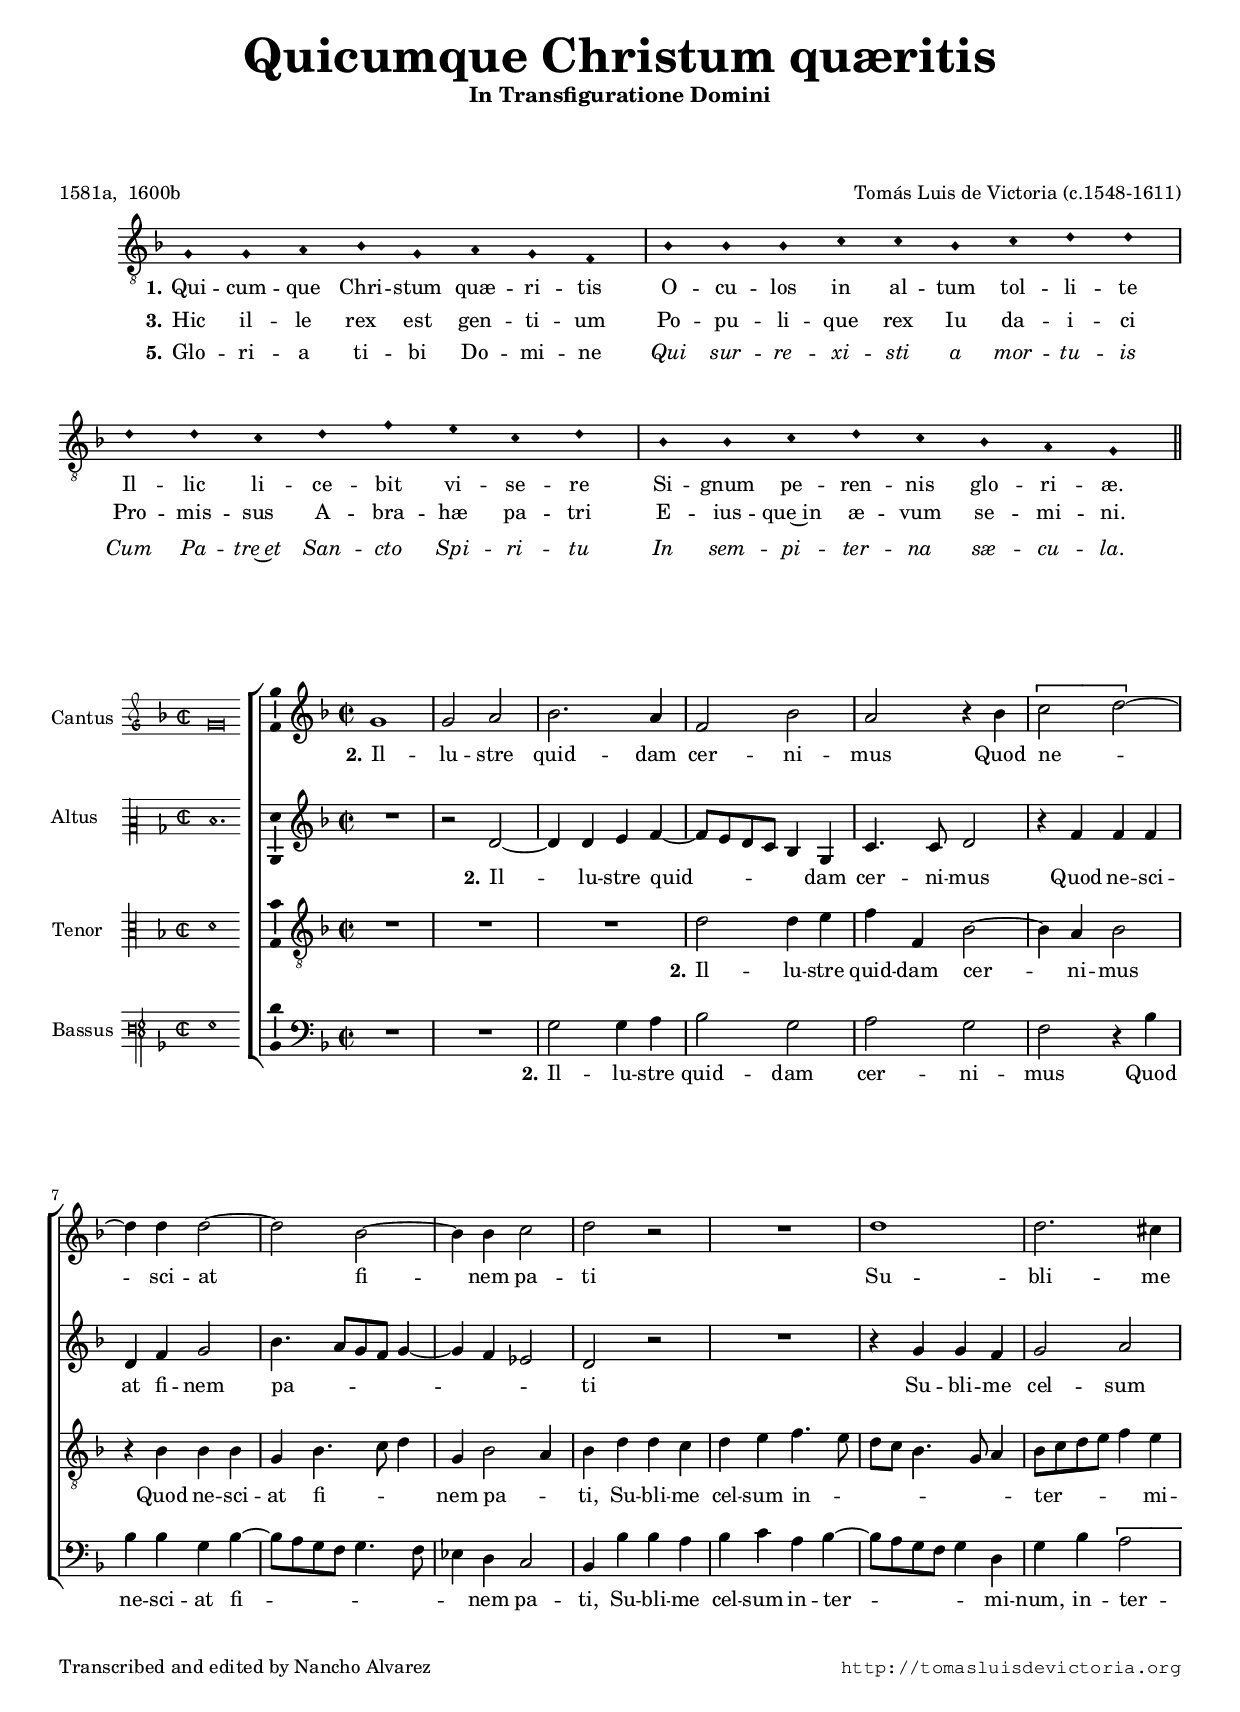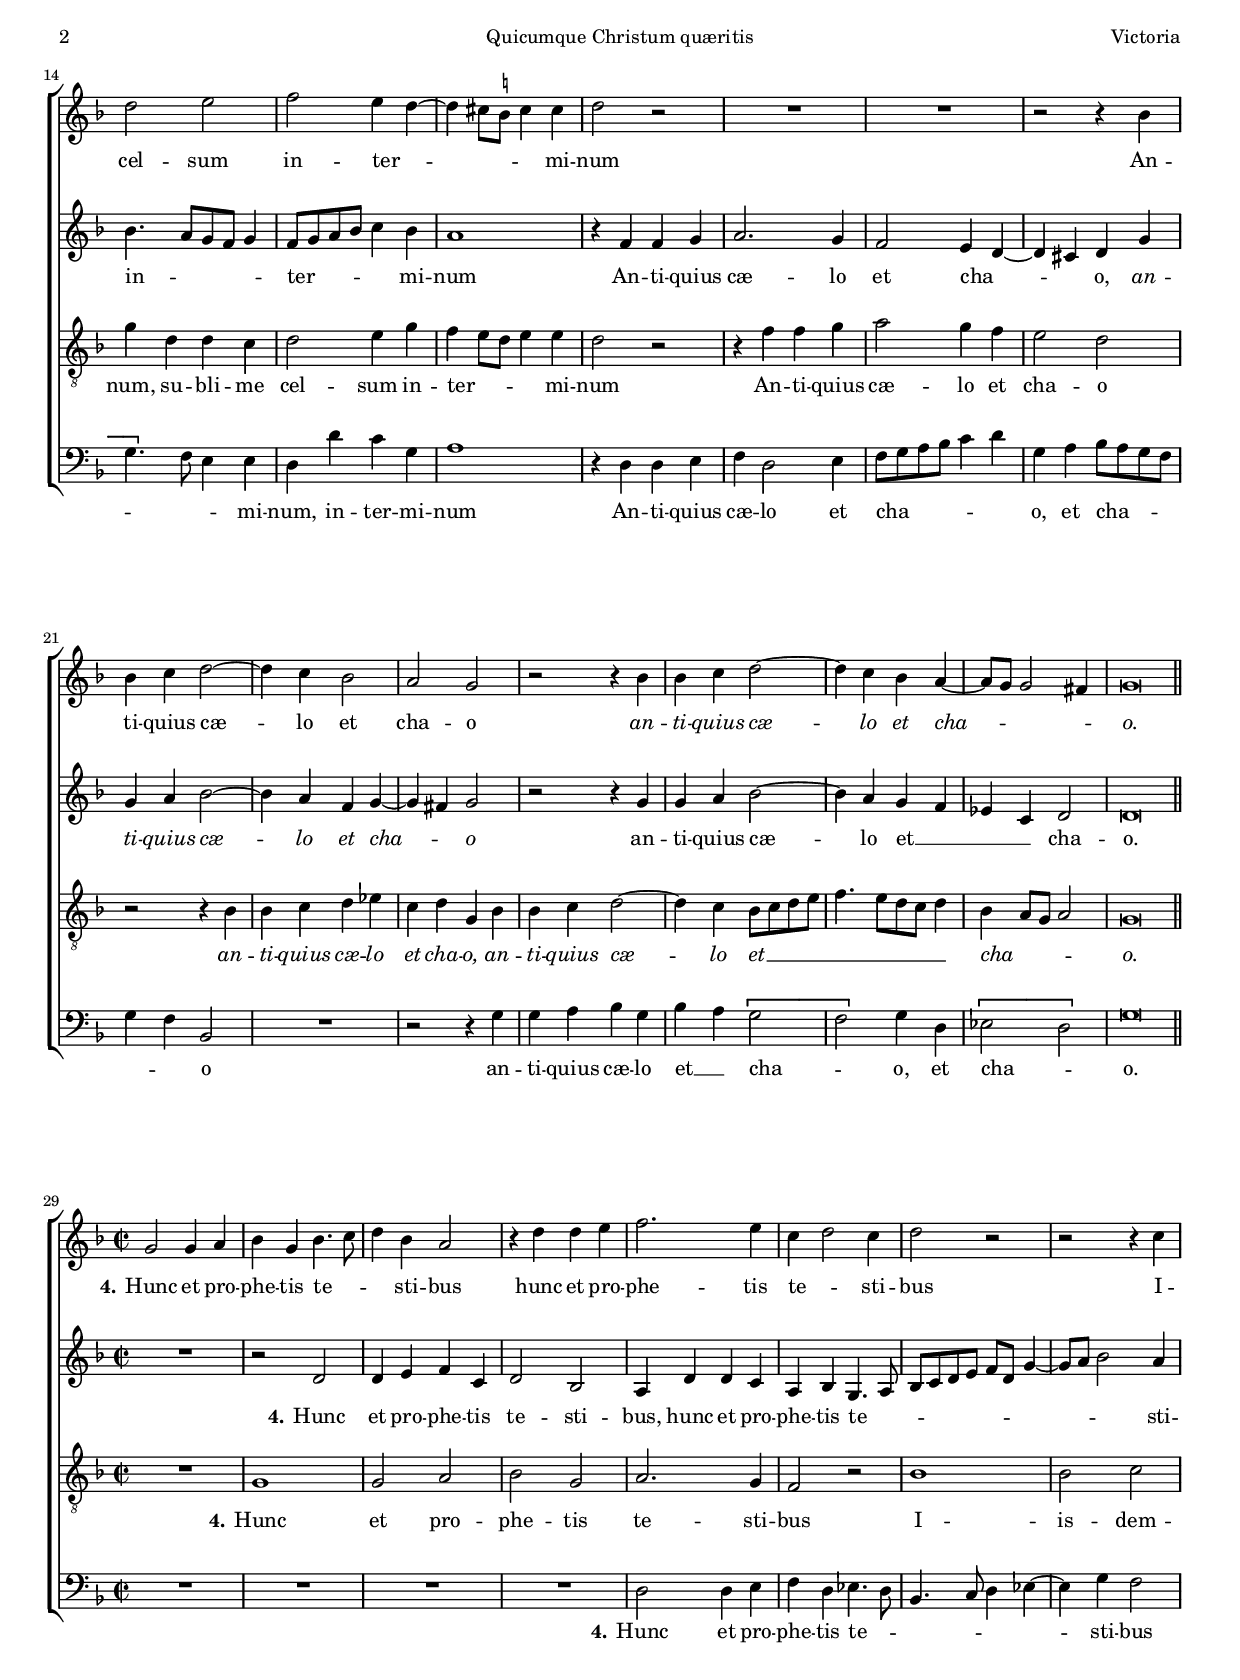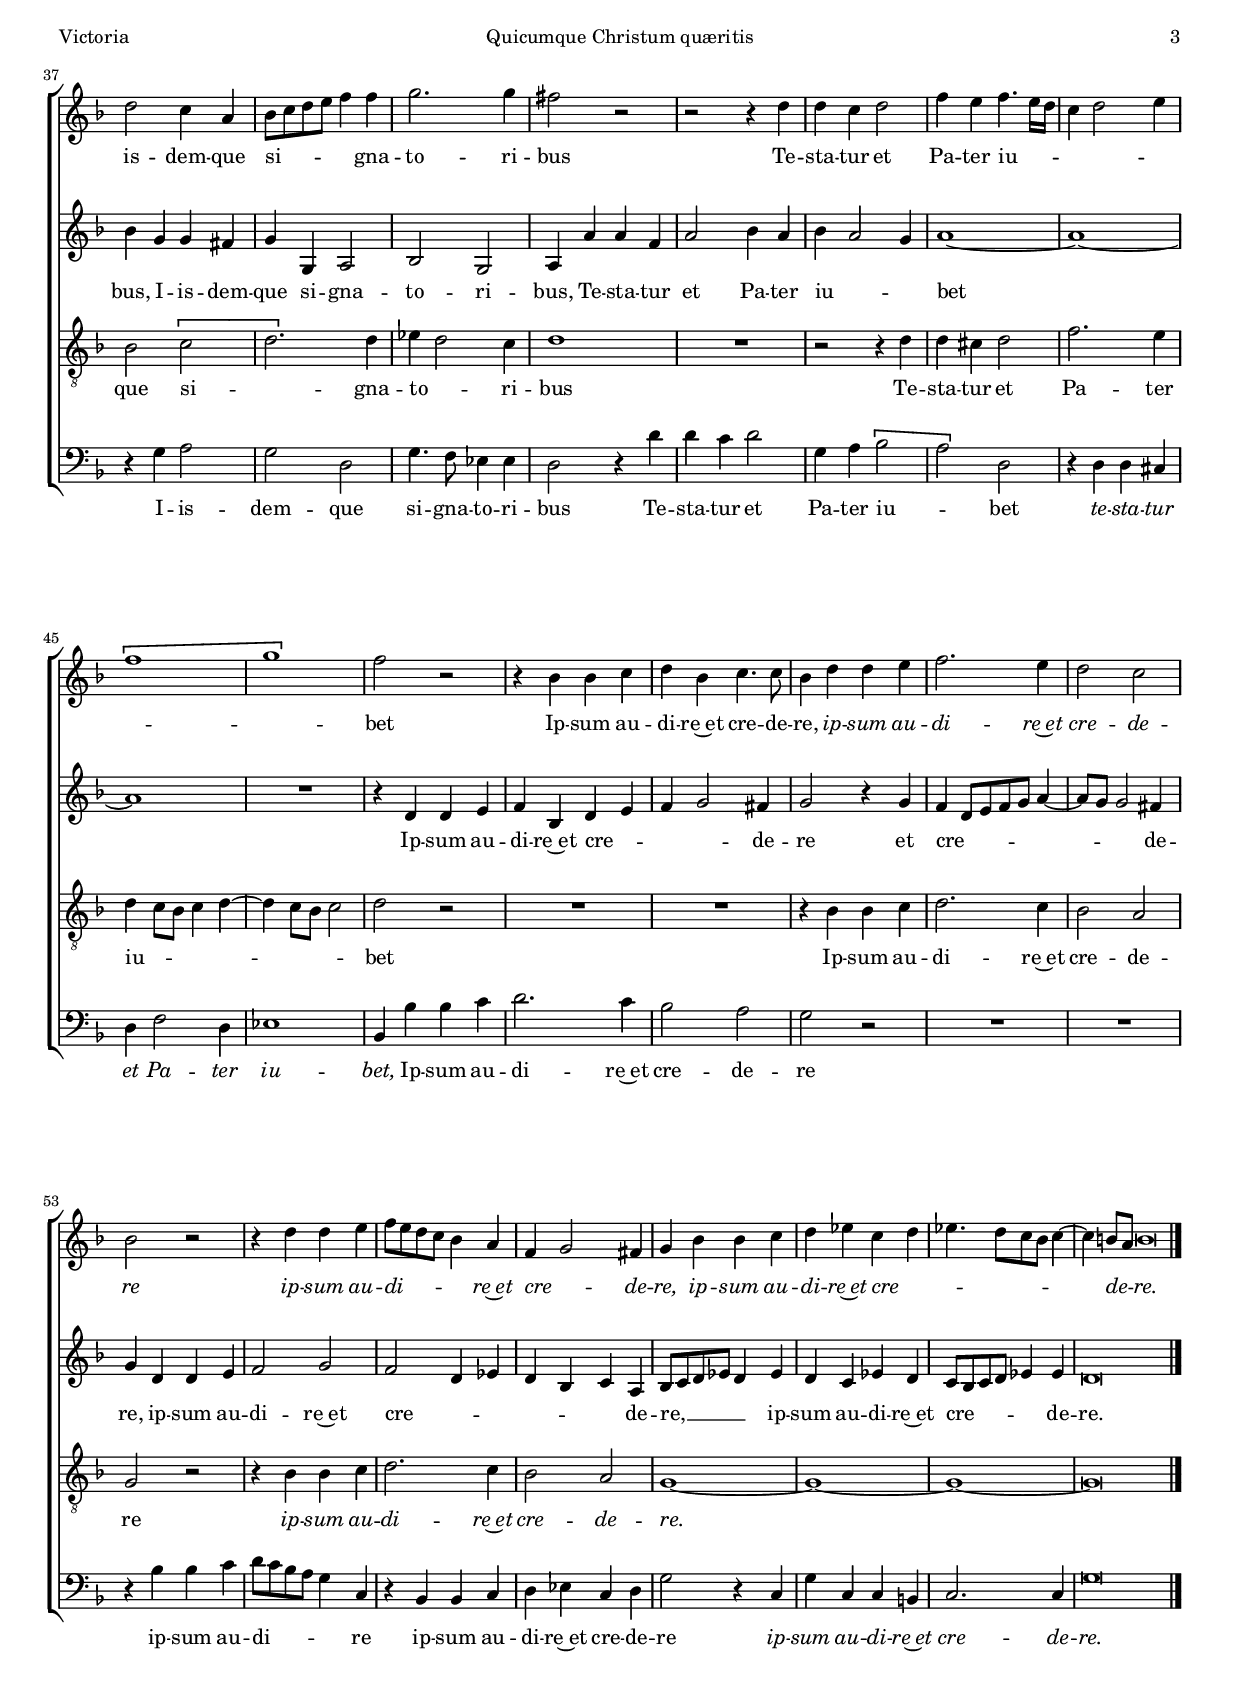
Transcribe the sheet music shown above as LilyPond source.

\version "2.18.0"

#(set-default-paper-size "a4")
#(set-global-staff-size 16.5)
#(ly:set-option 'point-and-click #f)
%mobile -s15.5 -i3.4 -ball

italicas=\override LyricText.font-shape = #'italic
rectas=\override LyricText.font-shape = #'upright
ss=\once \set suggestAccidentals = ##t
incipitwidth = 20

htitle="Quicumque Christum quæritis"
hcomposer="Victoria"

\header {
	title=\markup{\fontsize #4 "Quicumque Christum quæritis"}
	subtitle="In Transfiguratione Domini"
	subsubtitle=\markup{\column{" " " " " "}}
	composer="Tomás Luis de Victoria (c.1548-1611)"
        pdfauthor=\composer
	%opus="(-)"
	poet="1581a,  1600b"
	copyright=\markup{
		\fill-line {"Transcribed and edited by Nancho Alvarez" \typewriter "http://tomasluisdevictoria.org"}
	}
%	tagline=""
}


\score {\transpose c c {
<<
         \new Voice = "canto" {
                 \override Staff.TimeSignature.stencil = #'()
                 \override Stem.transparent = ##t
                 \set Score.timing = ##f
                 \override NoteHead.style = #'neomensural         
                 \clef "G_8" 
                 \key d \minor
                 \override LigatureBracket.padding = #1
                 g4 g a bes g a g f \bar "|"
                 bes bes bes c' c' bes c' d' d' \bar "|"
                 d' d' c' d' f' e' c' d' \bar "|"
                 bes bes c' d' c' bes a g 
                 \bar "||"
         }
         \new Lyrics \lyricsto "canto" {
         	 \set stanza = "1."
         	 Qui -- cum -- que Chri -- stum quæ -- ri -- tis
         	 O -- cu -- los in al -- tum tol -- li -- te
         	 Il -- lic li -- ce -- bit vi -- se -- re
         	 Si -- gnum pe -- ren -- nis glo -- ri -- æ.
         }
         \new Lyrics \lyricsto "canto" {
         	 \set stanza = "3."
         	Hic il -- le rex est gen -- ti -- um
         	Po -- pu -- li -- que rex Iu da -- i -- ci
         	Pro -- mis -- sus A -- bra -- hæ pa -- tri
         	E -- ius -- que~in æ -- vum se -- mi -- ni.
         }
         \new Lyrics \lyricsto "canto" {
         	 \set stanza = "5."
         	Glo -- ri -- a ti -- bi Do -- mi -- ne
         	\italicas 
         	Qui sur -- re -- xi -- sti a mor -- tu -- is
         	Cum Pa -- tre~et San -- cto Spi -- ri -- tu
         	In sem -- pi -- ter -- na sæ -- cu -- la.
         }
>>
        }%transpose

\layout {
	\context {\Lyrics
                \override VerticalAxisGroup.nonstaff-nonstaff-spacing =
                #'((basic-distance . 0) (minimum-distance . 0) (padding . 1.5))
        }
        %line-width=16\cm 
        indent=1.0\cm
        %ragged-right = ##f
}
}

%tablet \pageBreak

%%%%%%%%%%%%%%%%%%%%%%%%%%%%%%%%%%%%%%%%%%%%%%%%%%%%%%%%%%%%%%%%%%%%%%%%%%%%%5

global={\key f \major \time 2/2  \skip 1*28 \bar "||"	\break
	\override Score.TimeSignature.break-visibility = #'#(#f #t #t)
			\time 2/2 \skip 1*32  \bar "|."
}

cantus={
	g'1 |
	g'2 a' |
	bes'2. a'4 |
	f'2 bes' |
%5
	a' r4 bes' |
	\[c''2 d'' ~ \] |
	d''4 d'' d''2 ~ |
	d'' bes' ~ |
	bes'4 bes' c''2 |
%10
	d'' r |
	R1*4/4 |
	d''1 |
	d''2. cis''4 |
	d''2 e'' |
%15
	f'' e''4 d'' ~ |
	d'' cis''8 \ss b' cis''4 cis'' |
	d''2 r |
	R1*4/4 |
	R1*4/4 |
%20
	r2 r4 bes' |
	bes' c'' d''2 ~ |
	d''4 c'' bes'2 |
	a' g' |
	r r4 bes' |
%25
	bes' c'' d''2 ~ |
	d''4 c'' bes' a' ~ |
	a'8 g' g'2 fis'4 |
	g'\breve*1/2 |
	g'2 g'4 a' |
%30
	bes' g' bes'4. c''8 |
	d''4 bes' a'2 |
	r4 d'' d'' e'' |
	f''2. e''4 |
	c'' d''2 c''4 |
%35
	d''2 r |
	r r4 c'' |
	d''2 c''4 a' |
	bes'8 c'' d'' e'' f''4 f'' |
	g''2. g''4 |
%40
	fis''2 r |
	r r4 d'' |
	d'' c'' d''2 |
	f''4 e'' f''4. e''16 d'' |
	c''4 d''2 e''4 |
%45
	\[f''1 |
	g''\] |
	f''2 r |
	r4 bes' bes' c'' |
	d'' bes' c''4. c''8 |
%50
	bes'4 d'' d'' e'' |
	f''2. e''4 |
	d''2 c'' |
	bes' r |
	r4 d'' d'' e'' |
%55
	f''8 e'' d'' c'' bes'4 a' |
	f' g'2 fis'4 |
	g' bes' bes' c'' |
	d'' ees'' c'' d'' |
	ees''4.  d''8[ c'' bes'] c''4 ~ |
%60
	c'' b'8 a' b'\breve*1/4 
}

altus={
	R1*4/4 |
	r2 d' ~ |
	d'4 d' e' f' ~ |
	f'8 e' d' c' bes4 g |
%5
	c'4. c'8 d'2 |
	r4 f' f' f' |
	d' f' g'2 |
	bes'4.  a'8[ g' f'] g'4 ~ |
	g' f' ees'2 |
%10
	d' r |
	R1*4/4 |
	r4 g' g' f' |
	g'2 a' |
	bes'4.  a'8[ g' f'] g'4 |
%15
	f'8 g' a' bes' c''4 bes' |
	a'1 |
	r4 f' f' g' |
	a'2. g'4 |
	f'2 e'4 d' ~ |
%20
	d' cis' d' g' |
	g' a' bes'2 ~ |
	bes'4 a' f' g' ~ |
	g' fis' g'2 |
	r r4 g' |
%25
	g' a' bes'2 ~ |
	bes'4 a' g' f' |
	ees' c' d'2 |
	d'\breve*1/2 |
	R1*4/4 |
%30
	r2 d' |
	d'4 e' f' c' |
	d'2 bes |
	a4 d' d' c' |
	a bes g4. a8 |
%35
	bes c' d' e' f' d' g'4 ~ |
	g'8 a' bes'2 a'4 |
	bes' g' g' fis' |
	g' g a2 |
	bes g |
%40
	a4 a' a' f' |
	a'2 bes'4 a' |
	bes' a'2 g'4 |
	a'1 ~ |
	a' ~ |
%45
	a' |
	R1*4/4 |
	r4 d' d' e' |
	f' bes d' e' |
	f' g'2 fis'4 |
%50
	g'2 r4 g' |
	f'  d'8[ e' f' g'] a'4 ~ |
	a'8 g' g'2 fis'4 |
	g' d' d' e' |
	f'2 g' |
%55
	f' d'4 ees' |
	d' bes c' a |
	bes8 c' d' ees' d'4 ees' |
	d' c' ees' d' |
	c'8 bes c' d' ees'4 ees' |
%60
	d'\breve*1/2
}

tenor={
	R1*4/4 |
	R1*4/4 |
	R1*4/4 |
	d'2 d'4 e' |
%5
	f' f bes2 ~ |
	bes4 a bes2 |
	r4 bes bes bes |
	g bes4. c'8 d'4 |
	g bes2 a4 |
%10
	bes d' d' c' |
	d' e' f'4. e'8 |
	d' c' bes4. g8 a4 |
	bes8 c' d' e' f'4 e' |
	g' d' d' c' |
%15
	d'2 e'4 g' |
	f' e'8 d' e'4 e' |
	d'2 r |
	r4 f' f' g' |
	a'2 g'4 f' |
%20
	e'2 d' |
	r r4 bes |
	bes c' d' ees' |
	c' d' g bes |
	bes c' d'2 ~ |
%25
	d'4 c' bes8 c' d' e' |
	f'4.  e'8[ d' c'] d'4 |
	bes a8 g a2 |
	g\breve*1/2 |
	R1*4/4 |
%30
	g1 |
	g2 a |
	bes g |
	a2. g4 |
	f2 r |
%35
	bes1 |
	bes2 c' |
	bes \[c' |
	d'2.\] d'4 |
	ees' d'2 c'4 |
%40
	d'1 |
	R1*4/4 |
	r2 r4 d' |
	d' cis' d'2 |
	f'2. e'4 |
%45
	d' c'8 bes c'4 d' ~ |
	d' c'8 bes c'2 |
	d' r |
	R1*4/4 |
	R1*4/4 |
%50
	r4 bes bes c' |
	d'2. c'4 |
	bes2 a |
	g r |
	r4 bes bes c' |
%55
	d'2. c'4 |
	bes2 a |
	g1 ~ |
	g ~ |
	g ~ |
%60
	g\breve*1/2 
}

bassus={
	R1*4/4 |
	R1*4/4 |
	g2 g4 a |
	bes2 g |
%5
	a g |
	f r4 bes |
	bes bes g bes ~ |
	bes8 a g f g4. f8 |
	ees4 d c2 |
%10
	bes,4 bes bes a |
	bes c' a bes ~ |
	bes8 a g f g4 d |
	g bes \[a2 |
	g4.\] f8 e4 e |
%15
	d d' c' g |
	a1 |
	r4 d d e |
	f d2 e4 |
	f8 g a bes c'4 d' |
%20
	g a bes8 a g f |
	g4 f bes,2 |
	R1*4/4 |
	r2 r4 g |
	g a bes g |
%25
	bes a \[g2 |
	f\] g4 d |
	\[ees2 d\] |
	g\breve*1/2 |
	R1*4/4 |
%30
	R1*4/4 |
	R1*4/4 |
	R1*4/4 |
	d2 d4 e |
	f d ees4. d8 |
%35
	bes,4. c8 d4 ees ~ |
	ees g f2 |
	r4 g a2 |
	g d |
	g4. f8 ees4 ees |
%40
	d2 r4 d' |
	d' c' d'2 |
	g4 a \[bes2 |
	a\] d |
	r4 d d cis |
%45
	d f2 d4 |
	ees1 |
	bes,4 bes bes c' |
	d'2. c'4 |
	bes2 a |
%50
	g r |
	R1*4/4 |
	R1*4/4 |
	r4 bes bes c' |
	d'8 c' bes a g4 c |
%55
	r bes, bes, c |
	d ees c d |
	g2 r4 c |
	g c c b, |
	c2. c4 |
%60
	g\breve*1/2
}

textocantus=\lyricmode{
\set stanza = "2."
Il -- lu -- stre quid -- dam cer -- ni -- mus
Quod ne -- _ _ sci -- at _ fi -- _ nem pa -- ti
Su -- bli -- me cel -- sum in -- ter -- _ _ _ _ _ mi -- num
An -- ti -- quius cæ -- _ lo et cha -- o
\italicas an -- ti -- quius cæ -- _ lo et cha -- _ _ _ _ o. \rectas 
\set stanza = "4."
Hunc et pro -- phe -- tis te -- _ _ sti -- bus % P mayúscula
hunc et pro -- phe -- tis te -- _ sti -- bus
I -- is -- dem -- que si -- _ _ _ _ gna -- to -- ri -- bus
Te -- sta -- tur et Pa -- ter iu -- _ _ _ _ _ _ _ bet % pater=sator?
Ip -- sum au -- di -- re~et cre -- de -- re, % esto verso es distinto en breviario
\italicas ip -- sum au -- di -- re~et cre -- de -- re
ip -- sum au -- di -- _ _ _ _ re~et cre -- _ de -- re, % la señal de repetición está bajo el segundo "si"
ip -- sum au -- di -- re~et cre -- _ _ _ _ _ _ _ de -- _ re.
}

textoaltus=\lyricmode{
\set stanza = "2."
Il -- _ lu -- stre quid -- _ _ _ _ _ dam cer -- ni -- mus
Quod ne -- sci -- at fi -- nem pa -- _ _ _ _ _ _ _ ti
Su -- bli -- me cel -- sum in -- _ _ _ _ ter -- _ _ _ _ mi -- num
An -- ti -- quius cæ -- lo et cha -- _ _ _ o,
\italicas an -- ti -- quius cæ -- _ lo et cha -- _ _ o \rectas
an -- ti -- quius cæ -- _ lo et __ _ _ _ cha -- o. % en 1600b distinto
\set stanza = "4."
Hunc et pro -- phe -- tis te -- sti -- bus,
hunc et pro -- phe -- tis te -- _ _ _ _ _ _ _ _ _ _ _ sti -- bus,
I -- is -- dem -- que si -- gna -- to -- ri -- bus, 
Te -- sta -- tur et Pa -- ter iu -- _ _ bet _ _ 
Ip -- sum au -- di -- re~et cre -- _ _ _ de -- re
et cre -- _ _ _ _ _ _ _ _ de -- re,
ip -- sum au -- di -- re~et cre -- _ _ _ _ _ de -- re, __ _ _ _ _ 
ip -- sum au -- di -- re~et cre -- _ _ _ _ de -- re.
}

textotenor=\lyricmode{
\set stanza = "2."
Il -- lu -- stre quid -- dam cer -- _ ni -- mus
Quod ne -- sci -- at fi -- _ _ nem pa -- _ ti,
Su -- bli -- me cel -- sum in -- _ _ _ _ _ _ ter -- _ _ _ _ mi -- num,
su -- bli -- me cel -- sum in -- ter -- _ _ _ mi -- num
An -- ti -- quius cæ -- lo et cha -- o
\italicas an -- ti -- quius cæ -- lo et cha -- o,  
an -- ti -- quius cæ -- _ lo et __ _ _ _ _ _ _ _ _ cha -- _ _ _ o. \rectas 
\set stanza = "4."
Hunc et pro -- phe -- tis te -- sti -- bus
I -- is -- dem -- que si -- _ gna -- to -- _ ri -- bus
Te -- sta -- tur et Pa -- ter iu -- _ _ _ _ _ _ _ _ bet
Ip -- sum au -- di -- re~et cre -- de -- re
\italicas ip -- sum au -- di -- re~et cre -- de -- re. _ _ _ 
}

textobassus=\lyricmode{
\set stanza = "2."
Il -- lu -- stre quid -- dam cer -- ni -- mus
Quod ne -- sci -- at fi -- _ _ _ _ _ _ _ nem pa -- ti,
Su -- bli -- me cel -- sum in -- ter -- _ _ _ _ _ mi -- num,
in -- ter -- _ _ _ mi -- num,
in -- ter -- mi -- num
An -- ti -- quius cæ -- lo et cha -- _ _ _ _ _ o,
et cha -- _ _ _ _ _ o
an -- ti -- quius cæ -- lo et __ _ cha -- _ o, % en 1600b distinto
et cha -- _ o.
\set stanza = "4."
Hunc et pro -- phe -- tis te -- _ _ _ _ _ _ sti -- bus
I -- is -- dem -- que si -- gna -- to -- ri -- bus
Te -- sta -- tur et Pa -- ter iu -- _ bet
\italicas te -- sta -- tur et Pa -- ter iu -- bet, \rectas 
Ip -- sum au -- di -- re~et cre -- de -- re
ip -- sum au -- di -- _ _ _ _ re
ip -- sum au -- di -- re~et cre -- de -- re
\italicas ip -- sum au -- di -- re~et cre -- de -- re.
}


incipitcantus=\markup{
	\score{
		{ 
		\set Staff.instrumentName="Cantus "
		\override NoteHead.style = #'neomensural
		\override Staff.TimeSignature.style = #'neomensural
		\cadenzaOn 
		\clef "petrucci-g"
		\key f \major
		\time 2/2
		g'\breve
		} 
	\layout { line-width=\incipitwidth indent = 0 }
	}
}

incipitaltus=\markup{
	\score{
		{ 
		\set Staff.instrumentName="Altus    "
		\override NoteHead.style = #'neomensural 
		\override Staff.TimeSignature.style = #'neomensural
		\cadenzaOn 
		\clef "petrucci-c2"
		\key f \major
		\time 2/2
		d'1.
		} 
	\layout { line-width=\incipitwidth indent = 0 }
	}
}


incipittenor=\markup{
	\score{
		{ 
		\set Staff.instrumentName="Tenor   "
		\override NoteHead.style = #'neomensural 
		\override Staff.TimeSignature.style = #'neomensural
		\cadenzaOn 
		\clef "petrucci-c3"
		\key f \major
		\time 2/2
		d'1
		} 
	\layout { line-width=\incipitwidth indent=0 }
	}
}

incipitbassus=\markup{
	\score{
		{ 
		\set Staff.instrumentName="Bassus "
		\override NoteHead.style = #'neomensural
		\override Staff.TimeSignature.style = #'neomensural
		\cadenzaOn 
		\clef "petrucci-f3"
		\key f \major
		\time 2/2
		g1
		} 
	\layout { line-width=\incipitwidth indent = 0 }
	}
}


\score {\transpose c' c'{
\new ChoirStaff<<

	\new Staff <<\global
	\new Voice="v1" {
		\set Staff.instrumentName=\incipitcantus
		\clef "treble"
		\cantus }
	\new Lyrics \lyricsto "v1" {\textocantus }
	>>
	
	\new Staff << \global
	\new Voice="v2" {
		\set Staff.instrumentName=\incipitaltus
		\clef "treble" 
		\altus}
	\new Lyrics \lyricsto "v2" {\textoaltus }
	>>

	
	\new Staff <<\global
	\new Voice="v3" {
		\set Staff.instrumentName=\incipittenor
		\clef "G_8"
		\tenor }
	\new Lyrics \lyricsto "v3" {\textotenor }
	>>
	
	\new Staff <<\global
	\new Voice="v4" {
		\set Staff.instrumentName=\incipitbassus
		\clef "bass" 
		\bassus }
	\new Lyrics \lyricsto "v4" {\textobassus }
	>>
	
>>

	}%transpose

\layout{ 
	\context {\Lyrics 
		\override VerticalAxisGroup.staff-affinity = #UP
		\override VerticalAxisGroup.nonstaff-relatedstaff-spacing =
			#'((basic-distance . 0) (minimum-distance . 0) (padding . 1))
		%\override LyricText.font-size = #1.2
		\override LyricHyphen.minimum-distance = #0.5
	}
	\context {\Score 
		\override BarNumber.padding = #2 
	}
	\context {\Voice 
		melismaBusyProperties = #'()
		%autoBeaming = ##f
	}
	%\context { \Staff \RemoveEmptyStaves }
	\context {\Staff 
		\override VerticalAxisGroup.staff-staff-spacing =
			#'((basic-distance . 11) (minimum-distance . 0) (padding . 1))
		\consists Ambitus_engraver 
		\override LigatureBracket.padding = #1
	}
}

%\midi {}

}


\paper{
	evenHeaderMarkup=\markup  \fill-line { \fromproperty #'page:page-number-string \htitle \hcomposer }
	oddHeaderMarkup= \markup  \fill-line { \on-the-fly #not-first-page \hcomposer \on-the-fly #not-first-page \htitle \on-the-fly #not-first-page \fromproperty #'page:page-number-string }
	%system-count=20
	%page-count = 8
	ragged-last-bottom = ##f
	indent=3.4\cm
	system-system-spacing =
	#'((basic-distance . 20) (minimum-distance . 0) (padding . 5))
	top-system-spacing = % header
	#'((basic-distance . 8) (minimum-distance . 0) (padding . 0))
	last-bottom-spacing = % footer
	#'((basic-distance . 12) (minimum-distance . 0) (padding . 0))
	top-markup-spacing #'basic-distance = 5
	markup-system-spacing #'basic-distance = 20

}
